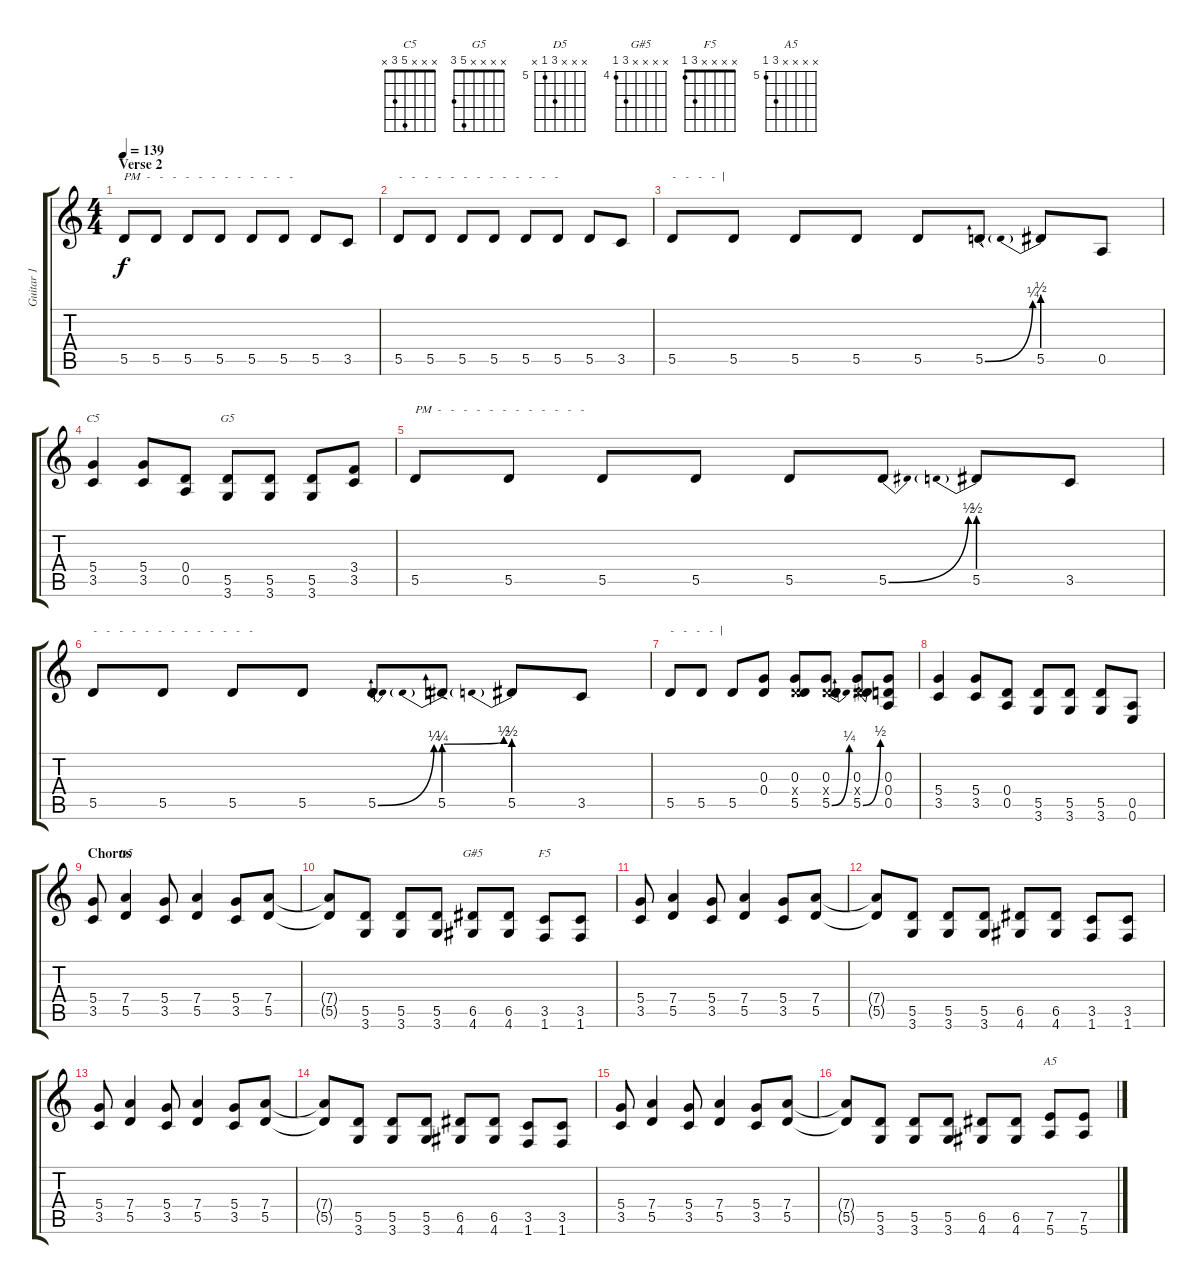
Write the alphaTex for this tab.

\track ("Guitar 1" "Guitar 1") {instrument distortionguitar}
\staff {score tabs}
\tuning (E4 B3 G3 D3 A2 E2) {hide}
\chord ("C5" x x x 5 3 x)
\chord ("G5" x x x x 5 3)
\chord ("D5" x x x 7 5 x) {firstfret 5}
\chord ("G#5" x x x x 6 4) {firstfret 4}
\chord ("F5" x x x x 3 1)
\chord ("A5" x x x x 7 5) {firstfret 5}
\ts (4 4)
\section ("" "Verse 2")
\tempo 139
\clef g2
\ks c
5.5.8{txt "PM  -   -   -   -   -   -   -   -   -   -   -   - " dy f instrument electricguitarmuted} 5.5.8 5.5.8 5.5.8 5.5.8 5.5.8 5.5.8 3.5.8 |
5.5.8{txt "-   -   -   -   -   -   -   -   -   -   -   -   - "} 5.5.8 5.5.8 5.5.8 5.5.8 5.5.8 5.5.8 3.5.8 |
5.5.8{txt "-   -   -   -  |"} 5.5.8 5.5.8 5.5.8{instrument distortionguitar} 5.5.8 5.5{be (bend 0 0 60 1)}.8 5.5{be (prebend 0 2 60 2)}.8 0.5.8 |
(5.4 3.5).4{ch "C5"} (5.4 3.5).8 (0.4 0.5).8 (5.5 3.6).8{ch "G5"} (5.5 3.6).8 (5.5 3.6).8 (3.4 3.5).8 |
5.5.8{txt "PM  -   -   -   -   -   -   -   -   -   -   -   - " instrument electricguitarmuted} 5.5.8 5.5.8 5.5.8 5.5.8 5.5{be (bend 0 0 60 2)}.8 5.5{be (prebend 0 2 60 2)}.8 3.5.8 |
5.5.8{txt "-   -   -   -   -   -   -   -   -   -   -   -   - "} 5.5.8 5.5.8 5.5.8 5.5{be (bend 0 0 60 1)}.8 5.5{be (prebendbend 0 1 60 2)}.8 5.5{be (prebend 0 2 60 2)}.8 3.5.8 |
5.5.8{txt "-   -   -   -  |"} 5.5.8 5.5.8 (0.3 0.4).8{instrument distortionguitar} (0.3 0.4{x} 5.5).8 (0.3 0.4{x} 5.5{be (bend 0 0 60 1)}).8 (0.3 0.4{x} 5.5{be (bend 0 0 60 2)}).8 (0.3 0.4 0.5).8 |
(5.4 3.5).4 (5.4 3.5).8 (0.4 0.5).8 (5.5 3.6).8 (5.5 3.6).8 (5.5 3.6).8 (0.5 0.6).8 |
\section ("" "Chorus")
(5.4 3.5).8 (7.4 5.5).4{ch "D5"} (5.4 3.5).8 (7.4 5.5).4 (5.4 3.5).8 (7.4 5.5).8 |
(7.4{t} 5.5{t}).8 (5.5 3.6).8 (5.5 3.6).8 (5.5 3.6).8 (6.5 4.6).8{ch "G#5"} (6.5 4.6).8 (3.5 1.6).8{ch "F5"} (3.5 1.6).8 |
(5.4 3.5).8 (7.4 5.5).4 (5.4 3.5).8 (7.4 5.5).4 (5.4 3.5).8 (7.4 5.5).8 |
(7.4{t} 5.5{t}).8 (5.5 3.6).8 (5.5 3.6).8 (5.5 3.6).8 (6.5 4.6).8 (6.5 4.6).8 (3.5 1.6).8 (3.5 1.6).8 |
(5.4 3.5).8 (7.4 5.5).4 (5.4 3.5).8 (7.4 5.5).4 (5.4 3.5).8 (7.4 5.5).8 |
(7.4{t} 5.5{t}).8 (5.5 3.6).8 (5.5 3.6).8 (5.5 3.6).8 (6.5 4.6).8 (6.5 4.6).8 (3.5 1.6).8 (3.5 1.6).8 |
(5.4 3.5).8 (7.4 5.5).4 (5.4 3.5).8 (7.4 5.5).4 (5.4 3.5).8 (7.4 5.5).8 |
(7.4{t} 5.5{t}).8 (5.5 3.6).8 (5.5 3.6).8 (5.5 3.6).8 (6.5 4.6).8 (6.5 4.6).8 (7.5 5.6).8{ch "A5"} (7.5 5.6).8
